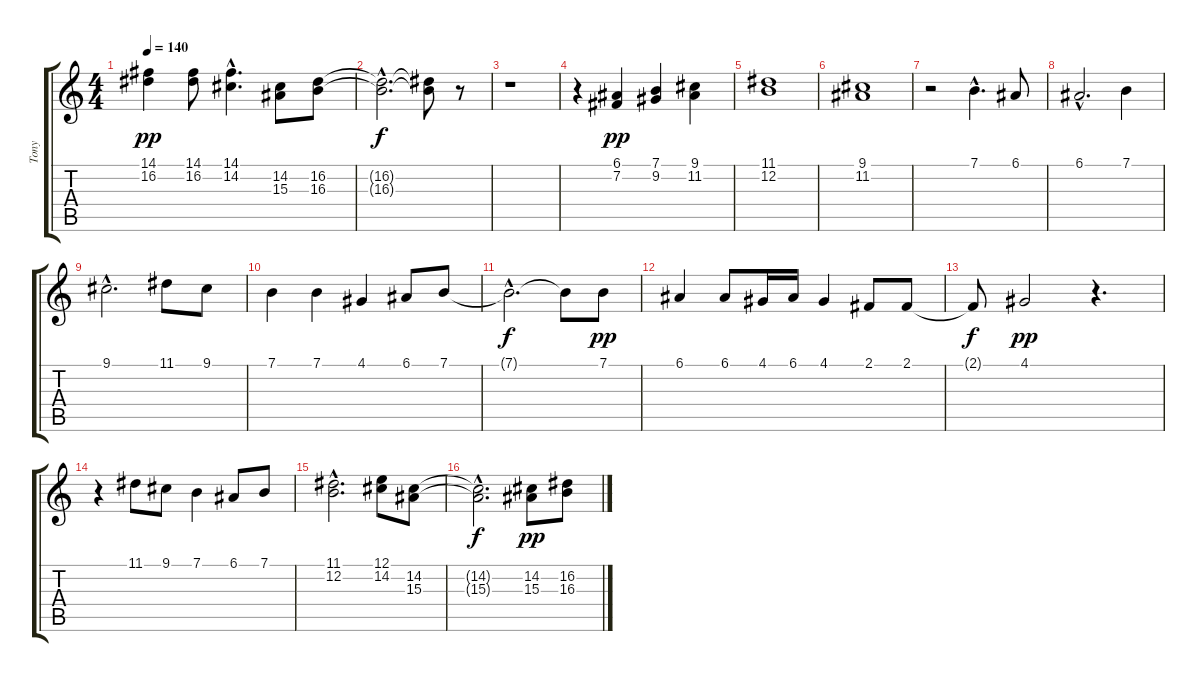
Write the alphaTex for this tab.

\track ("Tony" "Tony") {instrument lead6voice}
\staff {score tabs}
\tuning (E4 B3 G3 D3 A2 E2) {hide}
\ts (4 4)
\tempo 140
\clef g2
\ks c
(14.1 16.2).4{dy pp volume 11 instrument lead6voice} (14.1 16.2).8 (14.1{hac} 14.2{hac}).4{d} (14.2 15.3).8 (16.2 16.3).8 |
(16.2{hac t} 16.3{hac t}).2{d dy f} (16.2{t} 16.3{t}).8 r.8 |
r.1 |
r.4 (6.1 7.2).4{dy pp volume 11 instrument lead6voice} (7.1 9.2).4 (9.1 11.2).4 |
(11.1 12.2).1 |
(9.1 11.2).1 |
r.2 7.1{hac}.4{d volume 15 instrument lead6voice} 6.1.8 |
6.1{hac}.2{d} 7.1.4 |
9.1{hac}.2{d} 11.1.8 9.1.8 |
7.1.4 7.1.4 4.1.4 6.1.8 7.1.8 |
7.1{hac t}.2{d dy f} 7.1{t}.8 7.1.8{dy pp} |
6.1.4 6.1.8 4.1.16 6.1.16 4.1.4 2.1.8 2.1.8 |
2.1{t}.8{dy f} 4.1.2{dy pp} r.4{d} |
r.4 11.1.8 9.1.8 7.1.4 6.1.8 7.1.8 |
(11.1{hac} 12.2{hac}).2{d volume 11 instrument lead6voice} (12.1 14.2).8 (14.2 15.3).8 |
(14.2{hac t} 15.3{t}).2{d dy f} (14.2 15.3).8{dy pp} (16.2 16.3).8
